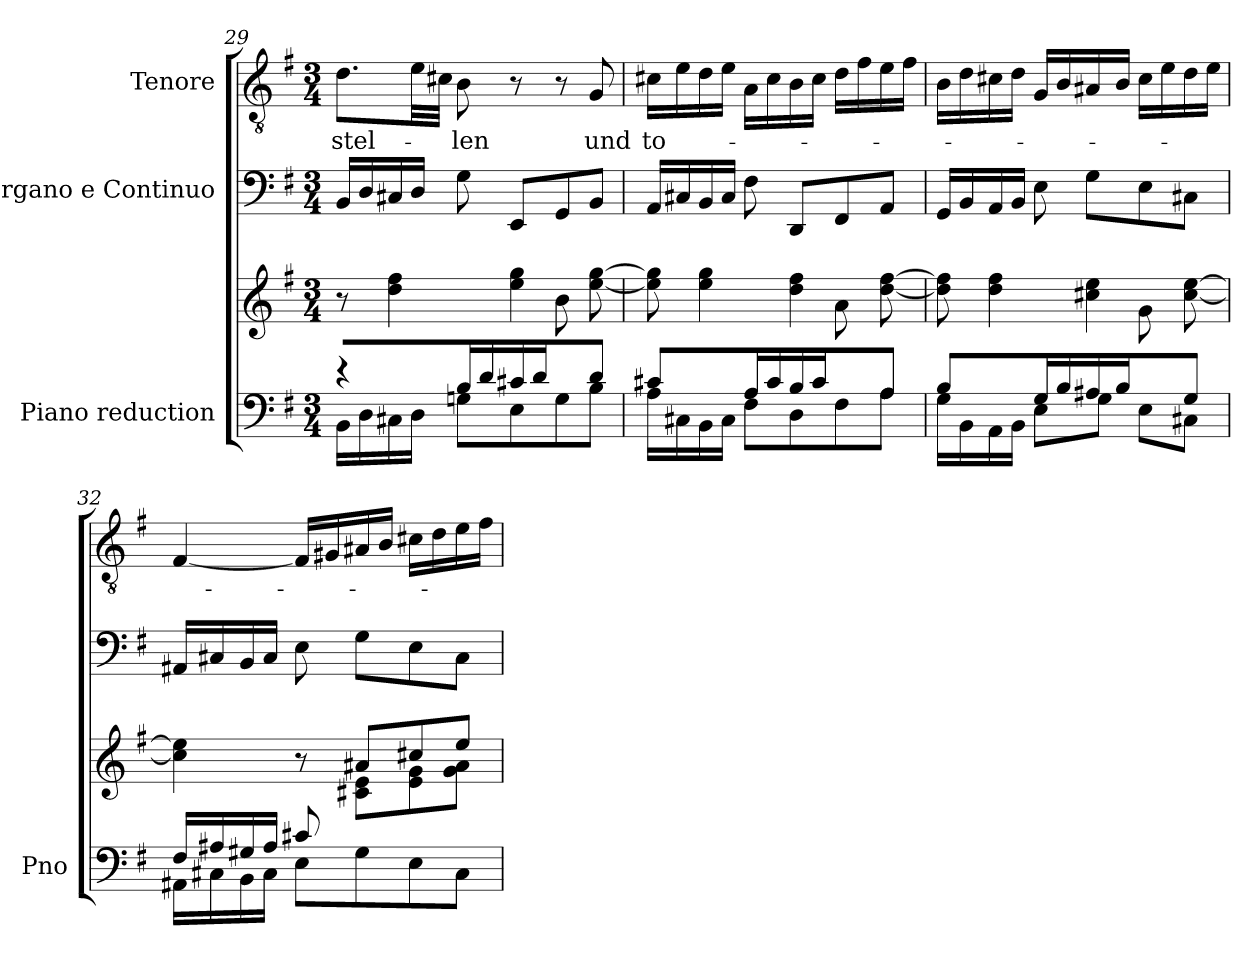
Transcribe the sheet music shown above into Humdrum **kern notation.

**kern	**kern	**kern	**kern	**text
*part3	*part3	*part2	*part1	*part1
*staff4	*staff3	*staff2	*staff1	*staff1
*I"Piano reduction	*	*I"Organo e Continuo	*I"Tenore	*
*I'Pno	*	*	*	*
!!LO:LB:g=z
*clefF4	*clefG2	*clefF4	*clefGv2	*
*k[f#]	*k[f#]	*k[f#]	*k[f#]	*
*M3/4	*M3/4	*M3/4	*M3/4	*
=29	=29	=29	=29	=29
*^	*^	*	*	*
!	!	!	!	!	!	!LO:LY:b
4r	16BB\LL	8r	2ryy	16BB/LL	8.d\L	stel-
.	16D\	.	.	16D/	.	.
.	16C#X\	4dd\ 4ff#\	.	16C#X/	.	.
.	16D\JJ	.	.	16D/JJ	32e\LL	.
.	.	.	.	.	32c#X\JJJ	.
!	!	!	!	!	!	!LO:LY:b
16B/LL	8Gn\L	.	.	8G\	8B\	-len
16d/	.	.	.	.	.	.
16c#X/	8E\	4ee\ 4gg\	.	8EE/L	8r	.
16d/JJ	.	.	.	.	.	.
8ryy	8G\	.	8b\L	8GG/	8r	.
!	!	!	!	!	!	!LO:LY:b
8d/J	8B\J	[8ee\ [8gg\	8ryy	8BB/J	8G/	und
=30	=30	=30	=30	=30	=30	=30
!	!	!	!	!	!	!LO:LY:b
4c#X/	16A\LL	8ee\] 8gg\]	2ryy	16AA/LL	16c#X\LL	to-
.	16C#X\	.	.	16C#X/	16e\	.
.	16BB\	4ee\ 4gg\	.	16BB/	16d\	.
.	16C#\JJ	.	.	16C#/JJ	16e\JJ	.
16A/LL	8F#\L	.	.	8F#\	16A\LL	.
16c#/	.	.	.	.	16c#\	.
16B/	8D\	4dd\ 4ff#\	.	8DD/L	16B\	.
16c#/JJ	.	.	.	.	16c#\JJ	.
8ryy	8F#\	.	8a\L	8FF#/	16d\LL	.
.	.	.	.	.	16f#\	.
8A/J	8A\J	[8dd\ [8ff#\	8ryy	8AA/J	16e\	.
.	.	.	.	.	16f#\JJ	.
=31	=31	=31	=31	=31	=31	=31
4B/	16G\LL	8dd\] 8ff#\]	2ryy	16GG/LL	16B\LL	.
.	16BB\	.	.	16BB/	16d\	.
.	16AA\	4dd\ 4ff#\	.	16AA/	16c#X\	.
.	16BB\JJ	.	.	16BB/JJ	16d\JJ	.
16G/LL	8E\L	.	.	8E\	16G/LL	.
16B/	.	.	.	.	16B/	.
16A#X/	8G\J	4cc#X\ 4ee\	.	8G\L	16A#X/	.
16B/JJ	.	.	.	.	16B/JJ	.
8ryy	8E\L	.	8g\L	8E\	16c#\LL	.
.	.	.	.	.	16e\	.
8G/J	8C#X\J	[8cc#\ [>8ee\	8ryy	8C#X\J	16d\	.
.	.	.	.	.	16e\JJ	.
=32	=32	=32	=32	=32	=32	=32
16F#/LL	16AA#X\LL	4cc#\] 4ee\]	4ryy	16AA#X/LL	[<4F#/	.
16A#X/	16C#X\	.	.	16C#X/	.	.
16G#X/	16BB\	.	.	16BB/	.	.
16A#/JJ	16C#\JJ	.	.	16C#/JJ	.	.
8c#X/	8E\L	8r	8ryy	8E\	16F#/LL]	.
.	.	.	.	.	16G#X/	.
8ryy	8G#\	8a#X/L	8c#X\ 8e\L	8G\L	16A#X/	.
.	.	.	.	.	16B/JJ	.
4ryy	8E\	8cc#X/	8e\ 8g\	8E\	16c#X\LL	.
.	.	.	.	.	16d\	.
.	8C#\J	8ee/J	8g\ 8a#\J	8C#\J	16e\	.
.	.	.	.	.	16f#\JJ	.
*v	*v	*	*	*	*	*
*	*v	*v	*	*	*
=	=	=	=	=
*-	*-	*-	*-	*-
